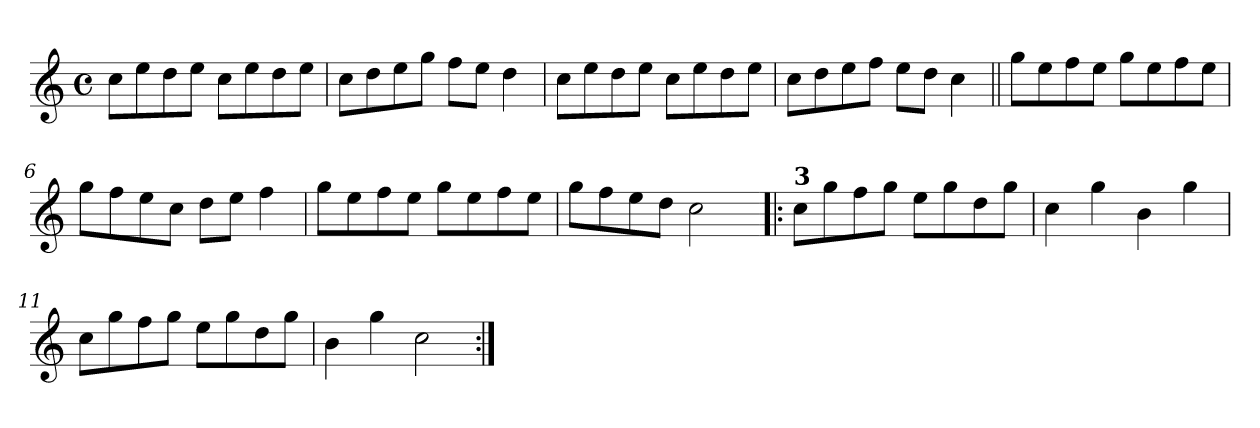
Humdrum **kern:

**kern
*part1
*staff1
*clefG2
*k[]
*M4/4
*met(c)
=1
8cc\L
8ee\
8dd\
8ee\J
8cc\L
8ee\
8dd\
8ee\J
=2
8cc\L
8dd\
8ee\
8gg\J
8ff\L
8ee\J
4dd\
=3
8cc\L
8ee\
8dd\
8ee\J
8cc\L
8ee\
8dd\
8ee\J
=4
8cc\L
8dd\
8ee\
8ff\J
8ee\L
8dd\J
4cc\
!!LO:LB:g=z
=5||
8gg\L
8ee\
8ff\
8ee\J
8gg\L
8ee\
8ff\
8ee\J
=6
8gg\L
8ff\
8ee\
8cc\J
8dd\L
8ee\J
4ff\
=7
8gg\L
8ee\
8ff\
8ee\J
8gg\L
8ee\
8ff\
8ee\J
=8
8gg\L
8ff\
8ee\
8dd\J
2cc\
!!LO:LB:g=z
=9!|:
!LO:TX:a:B:t=3
8cc\L
8gg\
8ff\
8gg\J
8ee\L
8gg\
8dd\
8gg\J
=10
4cc\
4gg\
4b\
4gg\
=11
8cc\L
8gg\
8ff\
8gg\J
8ee\L
8gg\
8dd\
8gg\J
=12
4b\
4gg\
2cc\
=:|!
*-
